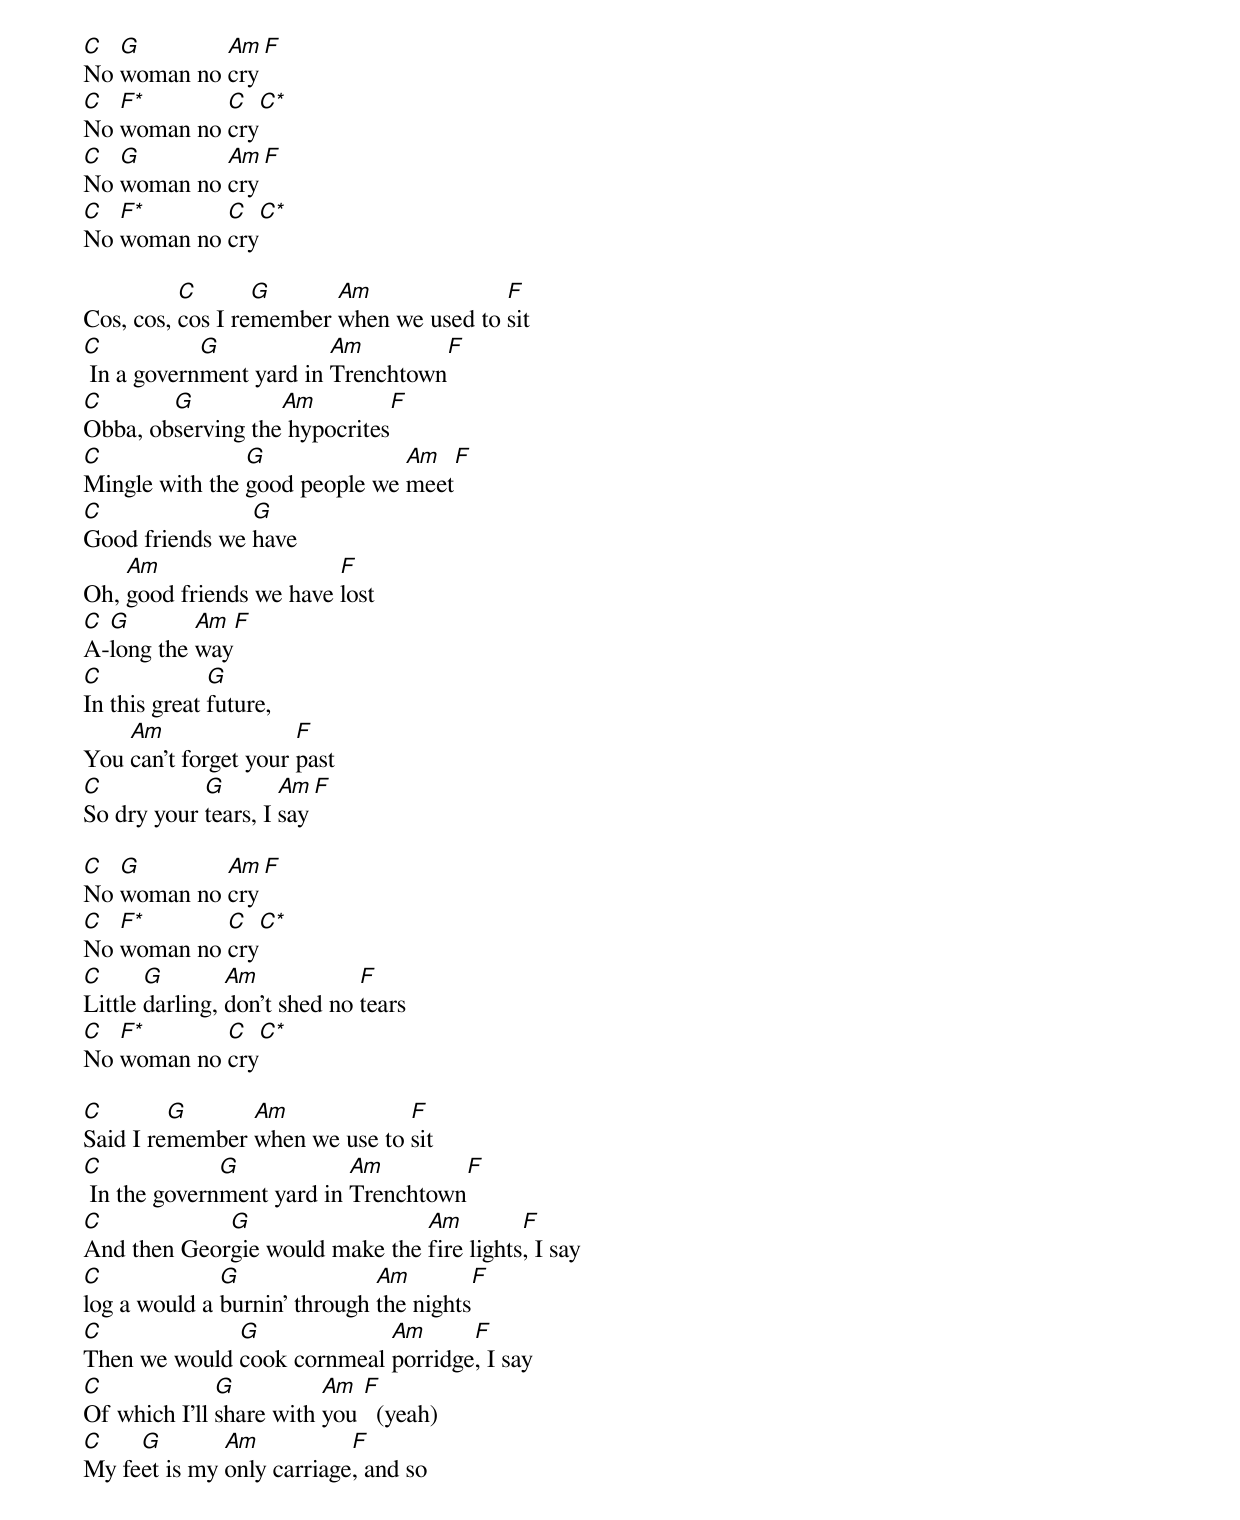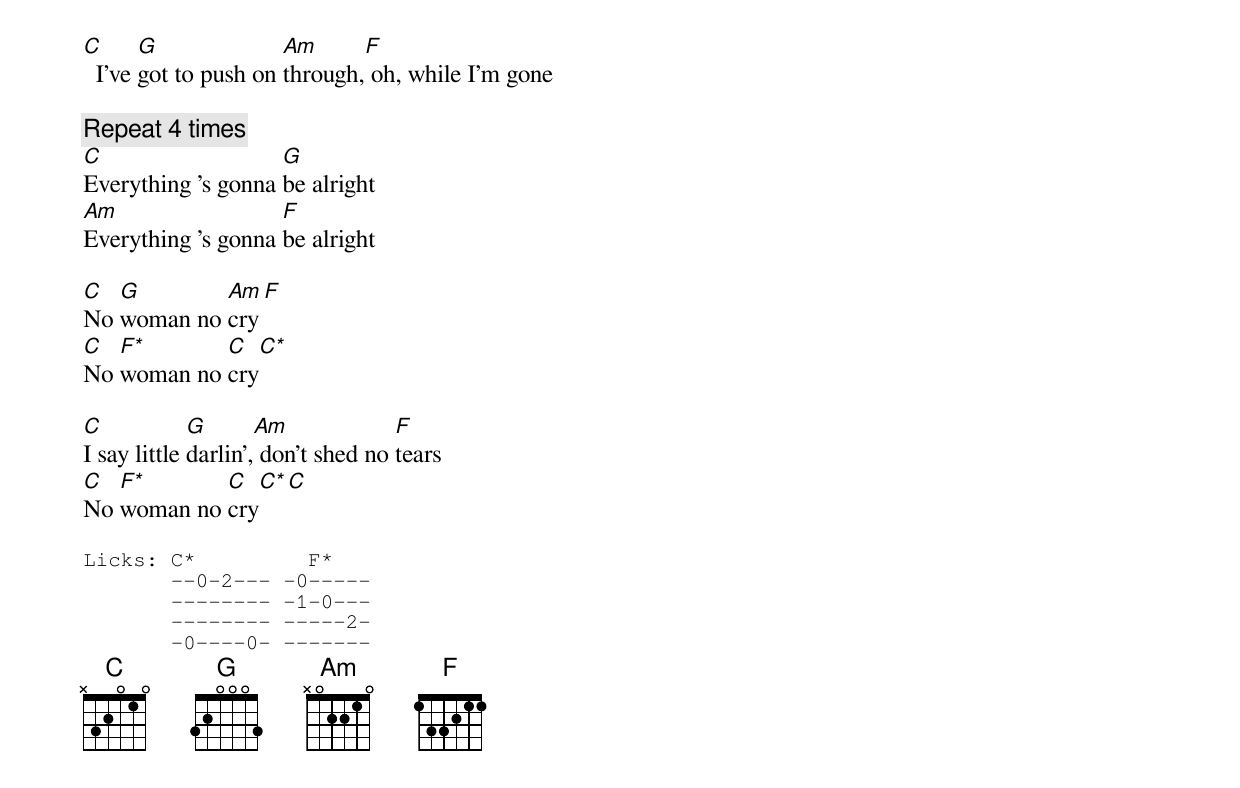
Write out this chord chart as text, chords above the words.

C  G        Am   F
No woman no cry
C  F*       C   C*
No woman no cry
C  G        Am   F
No woman no cry
C  F*       C   C*
No woman no cry

          C       G      Am              F
Cos, cos, cos I remember when we used to sit
C           G            Am         F
 In a government yard in Trenchtown
C       G          Am          F
Obba, observing the hypocrites
C               G              Am   F
Mingle with the good people we meet
C               G
Good friends we have
    Am                   F
Oh, good friends we have lost
C G        Am  F
A-long the way
C             G
In this great future,
    Am                F
You can't forget your past
C           G        Am  F
So dry your tears, I say

C  G        Am   F
No woman no cry
C  F*       C   C*
No woman no cry
C      G        Am            F
Little darling, don't shed no tears
C  F*       C   C*
No woman no cry

C        G      Am             F
Said I remember when we use to sit
C             G            Am         F
 In the government yard in Trenchtown
C            G                  Am         F
And then Georgie would make the fire lights, I say
C             G               Am         F
log a would a burnin' through the nights
C             G             Am      F
Then we would cook cornmeal porridge, I say
C             G          Am  F
Of which I'll share with you   (yeah)
C    G        Am           F
My feet is my only carriage, and so
C      G              Am      F
  I've got to push on through, oh, while I'm gone

[Repeat 4 times]
C                   G
Everything 's gonna be alright
Am                  F
Everything 's gonna be alright

C  G        Am   F
No woman no cry
C  F*       C   C*
No woman no cry

C            G       Am             F
I say little darlin', don't shed no tears
C  F*       C   C* C
No woman no cry

Licks: C*         F*
       --0-2--- -0-----
       -------- -1-0---
       -------- -----2-
       -0----0- -------
